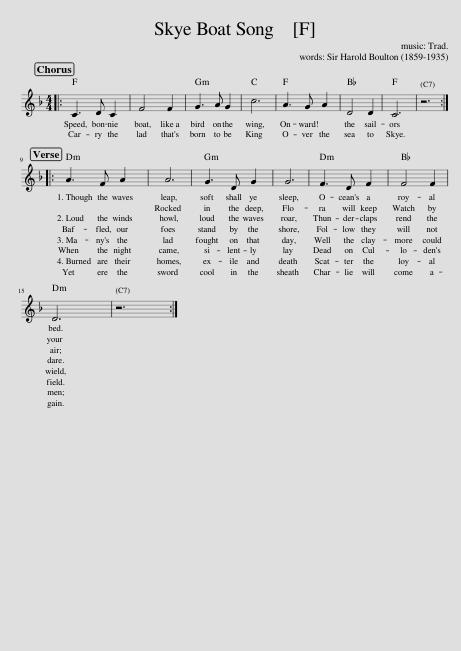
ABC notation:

X:1
L:1/8
M:4/4
I:linebreak $
K:F
V:1 treble
V:1
|: C3 D C2 | F4 F2 | G3 A G2 | c6 | A3 G A2 | %5
 D4 D2 | C6 | z6 ::$ A3 F A2 | A6 | %10
 G3 D G2 | G6 | F3 D F2 | F4 F2 |$ D6 | %15
 z6 :| %16
